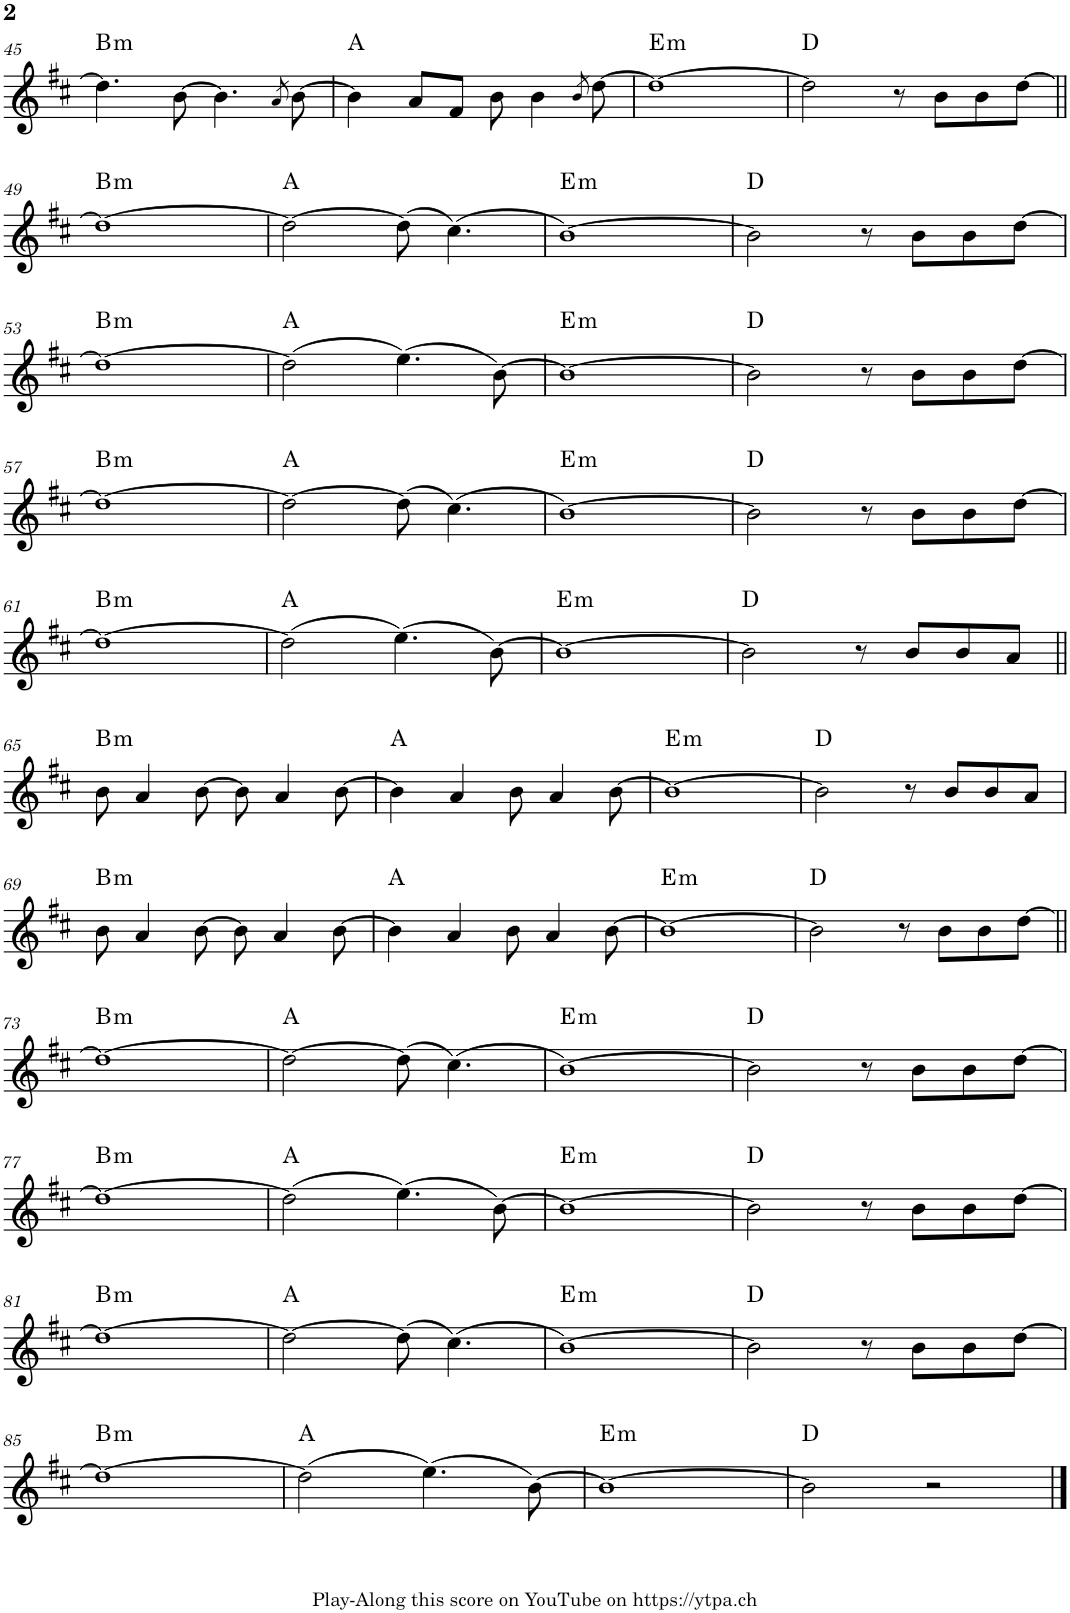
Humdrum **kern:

**kern	**harte
*part1	*part1
*staff1	*
*I"Piano	*
*I'Pno.	*
!!LO:PB:g=z
*clefG2	*
*k[f#c#]	*
*M4/4	*
=45	=45
!	!LO:H:kt=m
4.dd\]	B:min
[8b\	.
4.b\]	.
8qa/	.
[8b\	.
=46	=46
4b\]	A:maj
8a/L	.
8f#/J	.
8b\	.
4b\	.
8qb/	.
[8dd\	.
=47	=47
!	!LO:H:kt=m
1dd_	E:min
=48	=48
2dd\]	D:maj
8r	.
8b\L	.
8b\	.
[8dd\J	.
!!LO:LB:g=z
=49||	=49||
!	!LO:H:kt=m
1dd_	B:min
=50	=50
2dd\_	A:maj
(8dd\]	.
(4.cc#\)	.
=51	=51
!	!LO:H:kt=m
[1b)	E:min
=52	=52
2b\]	D:maj
8r	.
8b\L	.
8b\	.
[8dd\J	.
!!LO:LB:g=z
=53	=53
!	!LO:H:kt=m
1dd_	B:min
=54	=54
(2dd\]	A:maj
(4.ee\)	.
[8b\)	.
=55	=55
!	!LO:H:kt=m
1b_	E:min
=56	=56
2b\]	D:maj
8r	.
8b\L	.
8b\	.
[8dd\J	.
!!LO:LB:g=z
=57	=57
!	!LO:H:kt=m
1dd_	B:min
=58	=58
2dd\_	A:maj
(8dd\]	.
(4.cc#\)	.
=59	=59
!	!LO:H:kt=m
[1b)	E:min
=60	=60
2b\]	D:maj
8r	.
8b\L	.
8b\	.
[8dd\J	.
!!LO:LB:g=z
=61	=61
!	!LO:H:kt=m
1dd_	B:min
=62	=62
(2dd\]	A:maj
(4.ee\)	.
[8b\)	.
=63	=63
!	!LO:H:kt=m
1b_	E:min
=64	=64
2b\]	D:maj
8r	.
8b/L	.
8b/	.
8a/J	.
!!LO:LB:g=z
=65||	=65||
!	!LO:H:kt=m
8b\	B:min
4a/	.
[8b\	.
8b\]	.
4a/	.
[8b\	.
=66	=66
4b\]	A:maj
4a/	.
8b\	.
4a/	.
[8b\	.
=67	=67
!	!LO:H:kt=m
1b_	E:min
=68	=68
2b\]	D:maj
8r	.
8b/L	.
8b/	.
8a/J	.
!!LO:LB:g=z
=69	=69
!	!LO:H:kt=m
8b\	B:min
4a/	.
[8b\	.
8b\]	.
4a/	.
[8b\	.
=70	=70
4b\]	A:maj
4a/	.
8b\	.
4a/	.
[8b\	.
=71	=71
!	!LO:H:kt=m
1b_	E:min
=72	=72
2b\]	D:maj
8r	.
8b\L	.
8b\	.
[8dd\J	.
!!LO:LB:g=z
=73||	=73||
!	!LO:H:kt=m
1dd_	B:min
=74	=74
2dd\_	A:maj
(8dd\]	.
(4.cc#\)	.
=75	=75
!	!LO:H:kt=m
[1b)	E:min
=76	=76
2b\]	D:maj
8r	.
8b\L	.
8b\	.
[8dd\J	.
!!LO:LB:g=z
=77	=77
!	!LO:H:kt=m
1dd_	B:min
=78	=78
(2dd\]	A:maj
(4.ee\)	.
[8b\)	.
=79	=79
!	!LO:H:kt=m
1b_	E:min
=80	=80
2b\]	D:maj
8r	.
8b\L	.
8b\	.
[8dd\J	.
!!LO:LB:g=z
=81	=81
!	!LO:H:kt=m
1dd_	B:min
=82	=82
2dd\_	A:maj
(8dd\]	.
(4.cc#\)	.
=83	=83
!	!LO:H:kt=m
[1b)	E:min
=84	=84
2b\]	D:maj
8r	.
8b\L	.
8b\	.
[8dd\J	.
!!LO:LB:g=z
=85	=85
!	!LO:H:kt=m
1dd_	B:min
=86	=86
(2dd\]	A:maj
(4.ee\)	.
[8b\)	.
=87	=87
!	!LO:H:kt=m
1b_	E:min
=88	=88
2b\]	D:maj
2r	.
==	==
*-	*-
